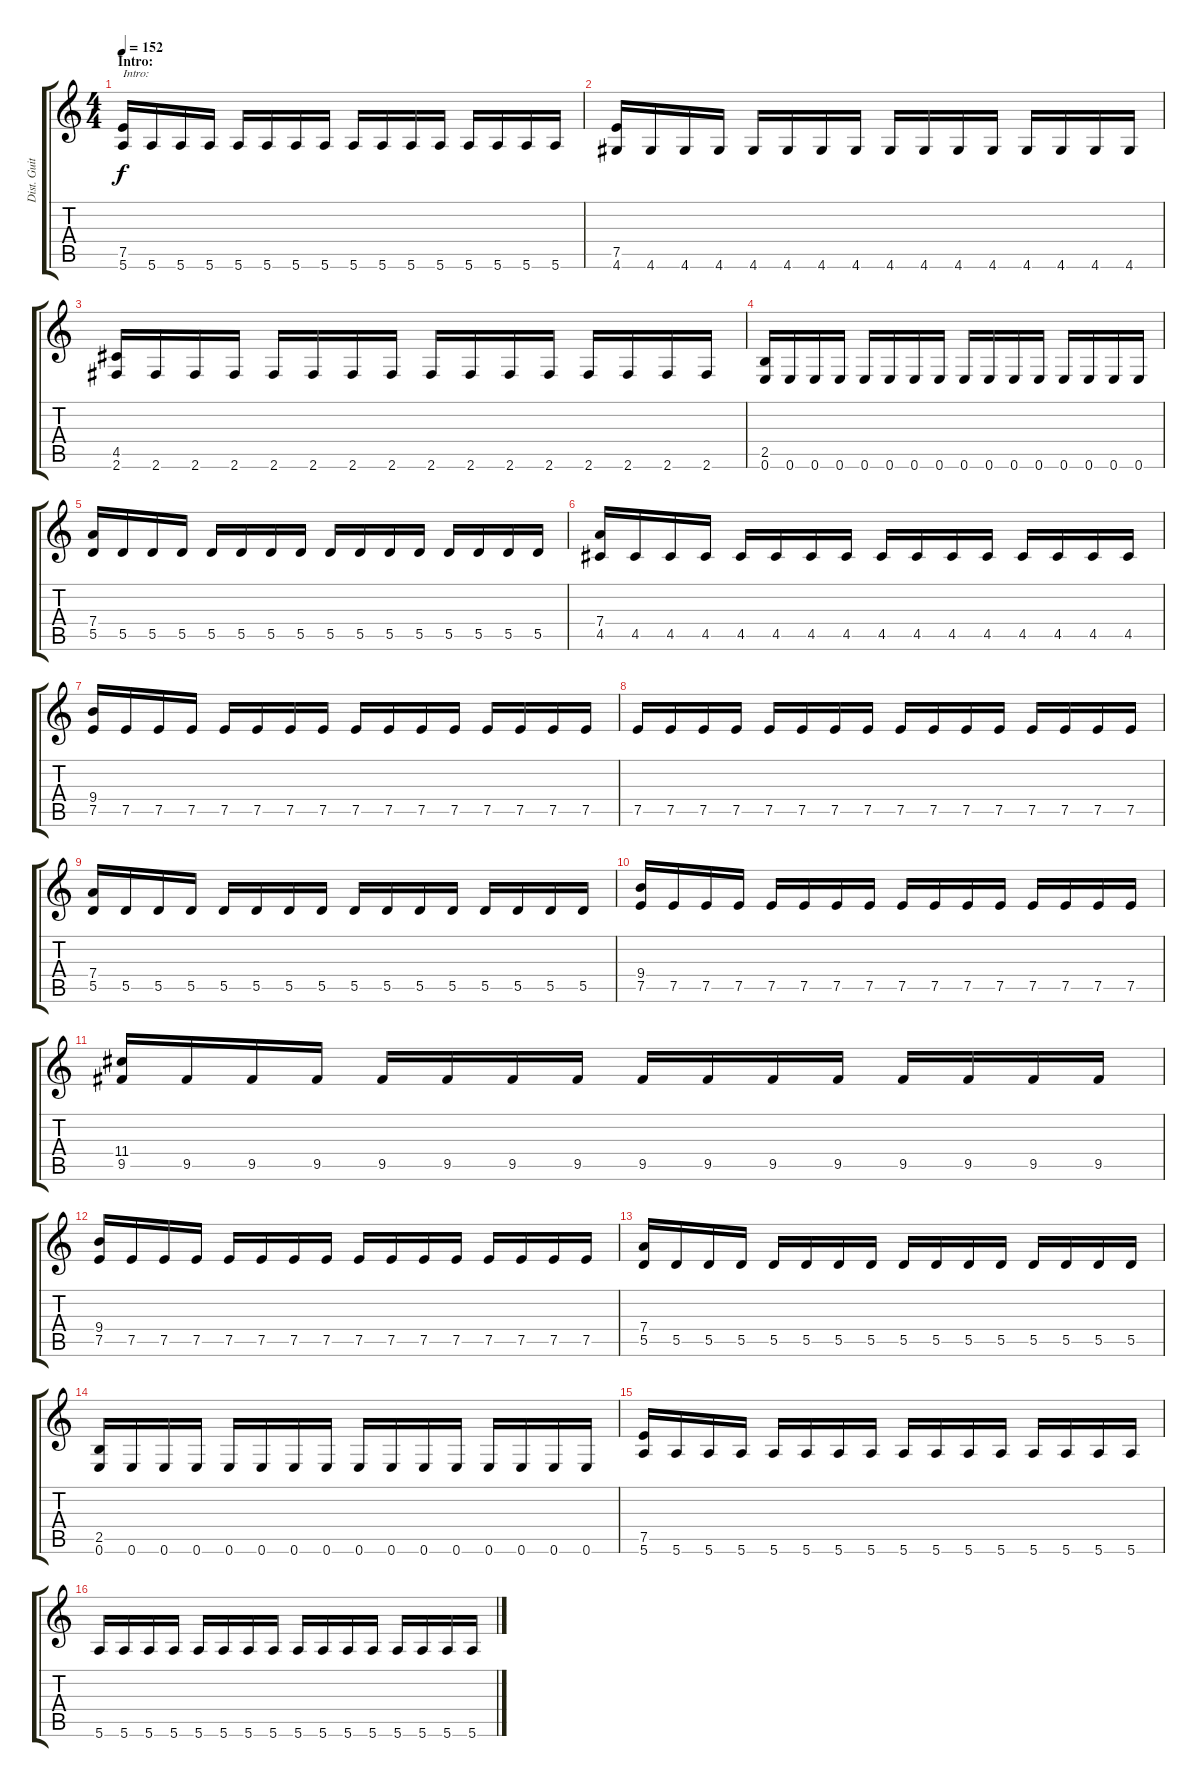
\track ("Dist. Guitar 2" "Dist. Guit") {instrument distortionguitar}
\staff {score tabs}
\tuning (E4 B3 G3 D3 A2 E2) {hide}
\ts (4 4)
\section ("" "Intro:")
\tempo 152
\clef g2
\ks c
(7.5 5.6).16{txt "Intro:" dy f volume 10 instrument distortionguitar} 5.6.16 5.6.16 5.6.16 5.6.16 5.6.16 5.6.16 5.6.16 5.6.16 5.6.16 5.6.16 5.6.16 5.6.16 5.6.16 5.6.16 5.6.16 |
(7.5 4.6).16 4.6.16 4.6.16 4.6.16 4.6.16 4.6.16 4.6.16 4.6.16 4.6.16 4.6.16 4.6.16 4.6.16 4.6.16 4.6.16 4.6.16 4.6.16 |
(4.5 2.6).16 2.6.16 2.6.16 2.6.16 2.6.16 2.6.16 2.6.16 2.6.16 2.6.16 2.6.16 2.6.16 2.6.16 2.6.16 2.6.16 2.6.16 2.6.16 |
(2.5 0.6).16 0.6.16 0.6.16 0.6.16 0.6.16 0.6.16 0.6.16 0.6.16 0.6.16 0.6.16 0.6.16 0.6.16 0.6.16 0.6.16 0.6.16 0.6.16 |
(7.4 5.5).16 5.5.16 5.5.16 5.5.16 5.5.16 5.5.16 5.5.16 5.5.16 5.5.16 5.5.16 5.5.16 5.5.16 5.5.16 5.5.16 5.5.16 5.5.16 |
(7.4 4.5).16 4.5.16 4.5.16 4.5.16 4.5.16 4.5.16 4.5.16 4.5.16 4.5.16 4.5.16 4.5.16 4.5.16 4.5.16 4.5.16 4.5.16 4.5.16 |
(9.4 7.5).16 7.5.16 7.5.16 7.5.16 7.5.16 7.5.16 7.5.16 7.5.16 7.5.16 7.5.16 7.5.16 7.5.16 7.5.16 7.5.16 7.5.16 7.5.16 |
7.5.16 7.5.16 7.5.16 7.5.16 7.5.16 7.5.16 7.5.16 7.5.16 7.5.16 7.5.16 7.5.16 7.5.16 7.5.16 7.5.16 7.5.16 7.5.16 |
(7.4 5.5).16 5.5.16 5.5.16 5.5.16 5.5.16 5.5.16 5.5.16 5.5.16 5.5.16 5.5.16 5.5.16 5.5.16 5.5.16 5.5.16 5.5.16 5.5.16 |
(9.4 7.5).16 7.5.16 7.5.16 7.5.16 7.5.16 7.5.16 7.5.16 7.5.16 7.5.16 7.5.16 7.5.16 7.5.16 7.5.16 7.5.16 7.5.16 7.5.16 |
(11.4 9.5).16 9.5.16 9.5.16 9.5.16 9.5.16 9.5.16 9.5.16 9.5.16 9.5.16 9.5.16 9.5.16 9.5.16 9.5.16 9.5.16 9.5.16 9.5.16 |
(9.4 7.5).16 7.5.16 7.5.16 7.5.16 7.5.16 7.5.16 7.5.16 7.5.16 7.5.16 7.5.16 7.5.16 7.5.16 7.5.16 7.5.16 7.5.16 7.5.16 |
(7.4 5.5).16 5.5.16 5.5.16 5.5.16 5.5.16 5.5.16 5.5.16 5.5.16 5.5.16 5.5.16 5.5.16 5.5.16 5.5.16 5.5.16 5.5.16 5.5.16 |
(2.5 0.6).16 0.6.16 0.6.16 0.6.16 0.6.16 0.6.16 0.6.16 0.6.16 0.6.16 0.6.16 0.6.16 0.6.16 0.6.16 0.6.16 0.6.16 0.6.16 |
(7.5 5.6).16 5.6.16 5.6.16 5.6.16 5.6.16 5.6.16 5.6.16 5.6.16 5.6.16 5.6.16 5.6.16 5.6.16 5.6.16 5.6.16 5.6.16 5.6.16 |
5.6.16 5.6.16 5.6.16 5.6.16 5.6.16 5.6.16 5.6.16 5.6.16 5.6.16 5.6.16 5.6.16 5.6.16 5.6.16 5.6.16 5.6.16 5.6.16
